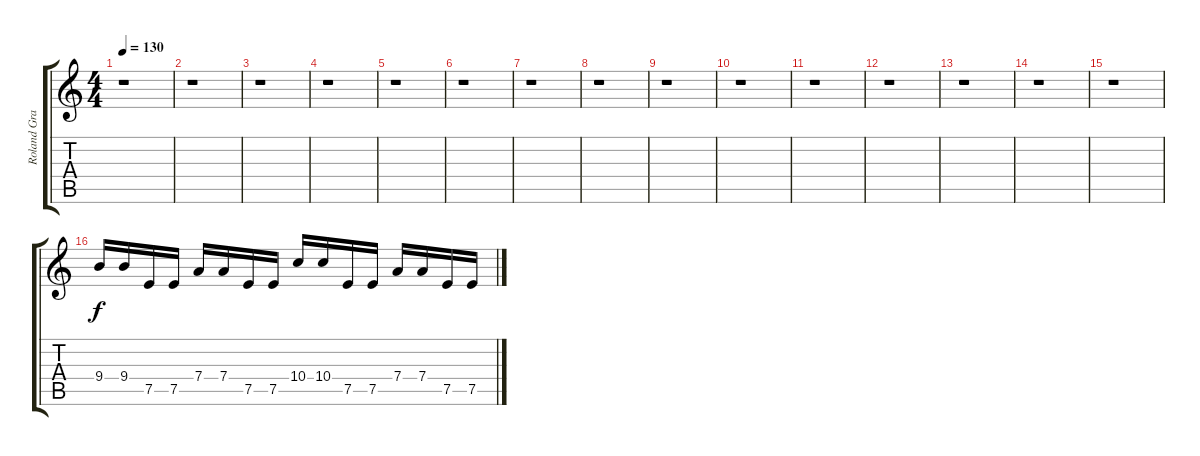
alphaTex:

\track ("Roland Grapow Solo" "Roland Gra") {instrument distortionguitar}
\staff {score tabs}
\tuning (E4 B3 G3 D3 A2 E2) {hide}
\ts (4 4)
\tempo 130
\clef g2
\ks c
r.1{dy f} |
r.1 |
r.1 |
r.1 |
r.1 |
r.1 |
r.1 |
r.1 |
r.1 |
r.1 |
r.1 |
r.1 |
r.1 |
r.1 |
r.1 |
9.4.16 9.4.16 7.5.16 7.5.16 7.4.16 7.4.16 7.5.16 7.5.16 10.4.16 10.4.16 7.5.16 7.5.16 7.4.16 7.4.16 7.5.16 7.5.16
